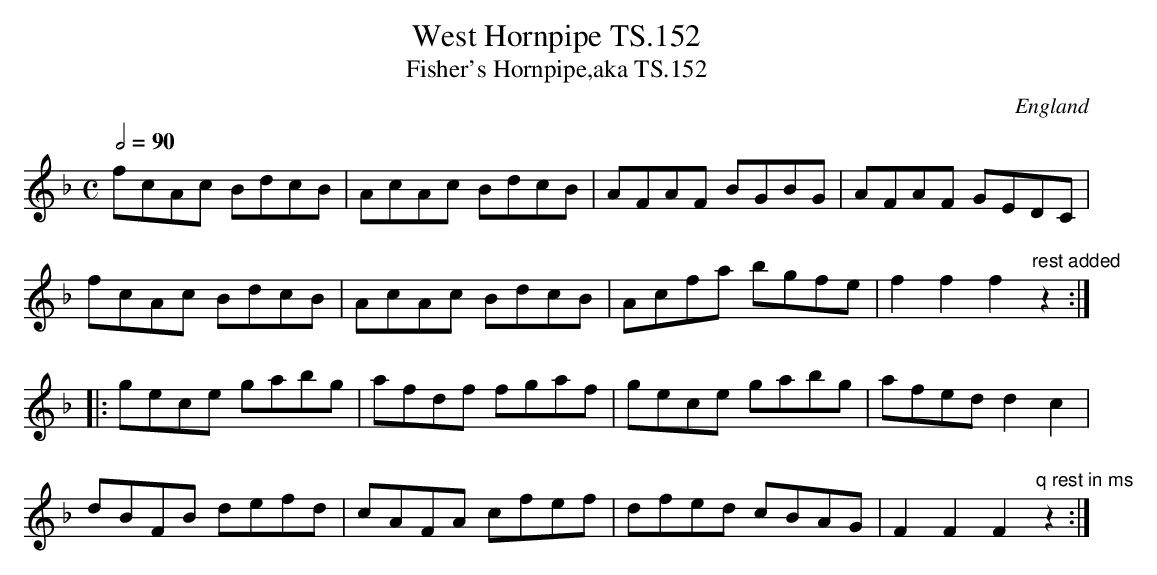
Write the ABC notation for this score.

X:1
T:West Hornpipe TS.152
T:Fisher's Hornpipe,aka TS.152
M:C
L:1/8
Q:1/2=90
O:England
K:F major
fcAc BdcB|AcAc BdcB|AFAF BGBG|AFAF GEDC|!
fcAc BdcB|AcAc BdcB|Acfa bgfe|f2f2f2"rest added"z2:|!
|:gece gabg|afdf fgaf|gece gabg|afedd2c2|!
dBFB defd|cAFA cfef|dfed cBAG|F2F2F2"q rest in ms"z2:|]
